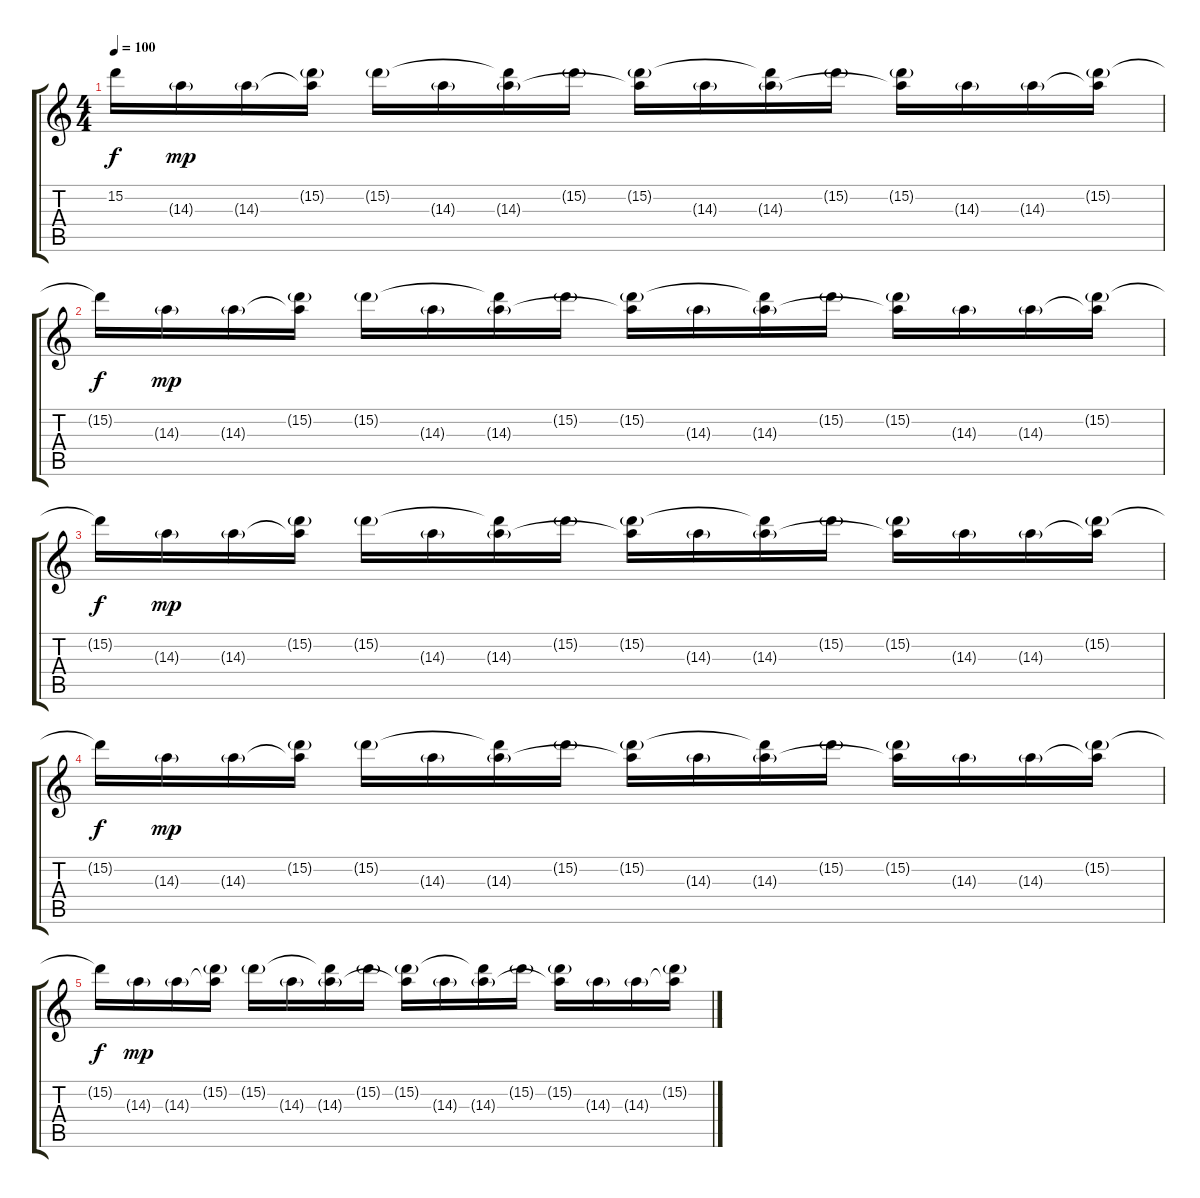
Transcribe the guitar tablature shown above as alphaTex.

\track "" {instrument overdrivenguitar}
\staff {score tabs}
\tuning (E4 B3 G3 D3 A2 D2) {hide}
\ts (4 4)
\tempo 100
\clef g2
\ks c
15.2{t}.16{dy f} 14.3{g}.16{dy mp} 14.3{g}.16 (15.2{g} 14.3{t}).16 15.2{g}.16 14.3{g}.16 (15.2{t} 14.3{g}).16 15.2{g}.16 (15.2{g} 14.3{t}).16 14.3{g}.16 (15.2{t} 14.3{g}).16 15.2{g}.16 (15.2{g} 14.3{t}).16 14.3{g}.16 14.3{g}.16 (15.2{g} 14.3{t}).16 |
15.2{t}.16{dy f} 14.3{g}.16{dy mp} 14.3{g}.16 (15.2{g} 14.3{t}).16 15.2{g}.16 14.3{g}.16 (15.2{t} 14.3{g}).16 15.2{g}.16 (15.2{g} 14.3{t}).16 14.3{g}.16 (15.2{t} 14.3{g}).16 15.2{g}.16 (15.2{g} 14.3{t}).16 14.3{g}.16 14.3{g}.16 (15.2{g} 14.3{t}).16 |
15.2{t}.16{dy f} 14.3{g}.16{dy mp} 14.3{g}.16 (15.2{g} 14.3{t}).16 15.2{g}.16 14.3{g}.16 (15.2{t} 14.3{g}).16 15.2{g}.16 (15.2{g} 14.3{t}).16 14.3{g}.16 (15.2{t} 14.3{g}).16 15.2{g}.16 (15.2{g} 14.3{t}).16 14.3{g}.16 14.3{g}.16 (15.2{g} 14.3{t}).16 |
15.2{t}.16{dy f} 14.3{g}.16{dy mp} 14.3{g}.16 (15.2{g} 14.3{t}).16 15.2{g}.16 14.3{g}.16 (15.2{t} 14.3{g}).16 15.2{g}.16 (15.2{g} 14.3{t}).16 14.3{g}.16 (15.2{t} 14.3{g}).16 15.2{g}.16 (15.2{g} 14.3{t}).16 14.3{g}.16 14.3{g}.16 (15.2{g} 14.3{t}).16 |
15.2{t}.16{dy f} 14.3{g}.16{dy mp} 14.3{g}.16 (15.2{g} 14.3{t}).16 15.2{g}.16 14.3{g}.16 (15.2{t} 14.3{g}).16 15.2{g}.16 (15.2{g} 14.3{t}).16 14.3{g}.16 (15.2{t} 14.3{g}).16 15.2{g}.16 (15.2{g} 14.3{t}).16 14.3{g}.16 14.3{g}.16 (15.2{g} 14.3{t}).16
